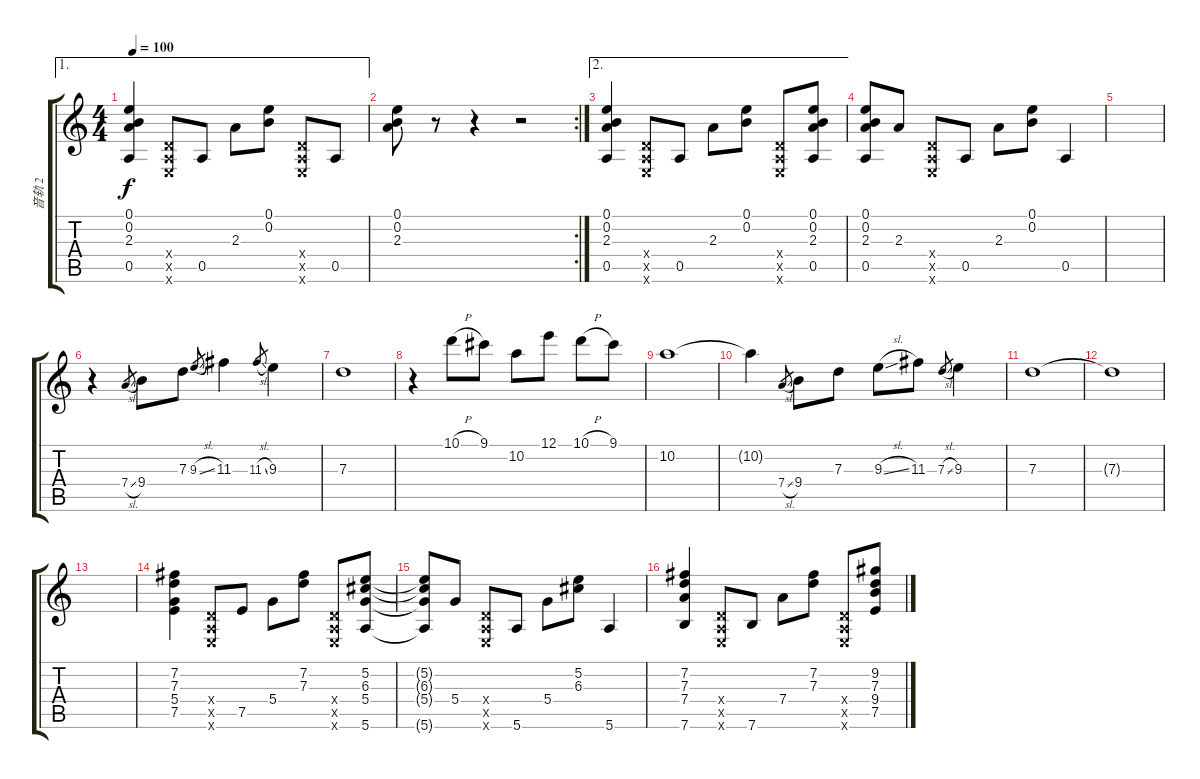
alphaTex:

\track ("音轨 2" "音轨 2") {instrument acousticguitarsteel}
\staff {score tabs}
\tuning (E4 B3 G3 D3 A2 E2) {hide}
\ae 1
\ts (4 4)
\tempo 100
\clef g2
\ks c
(0.1 0.2 2.3 0.5).4{dy f} (0.4{x} 0.5{x} 0.6{x}).8 0.5.8 2.3.8 (0.1 0.2).8 (0.4{x} 0.5{x} 0.6{x}).8 0.5.8 |
\rc 2
(0.1 0.2 2.3).8 r.8 r.4 r.2 |
\ae 2
(0.1 0.2 2.3 0.5).4 (0.4{x} 0.5{x} 0.6{x}).8 0.5.8 2.3.8 (0.1 0.2).8 (0.4{x} 0.5{x} 0.6{x}).8 (0.1 0.2 2.3 0.5).8 |
(0.1 0.2 2.3 0.5).8 2.3.8 (0.4{x} 0.5{x} 0.6{x}).8 0.5.8 2.3.8 (0.1 0.2).8 0.5.4 |
|
r.4 7.4{sl}.8{gr} 9.4.8 7.3.8 9.3{sl}.8{gr} 11.3.4 11.3{sl}.8{gr} 9.3.4 |
7.3.1 |
r.4 10.1{h}.8 9.1.8 10.2.8 12.1.8 10.1{h}.8 9.1.8 |
10.2.1 |
10.2{t}.4 7.4{sl}.8{gr} 9.4.8 7.3.8 9.3{sl}.8 11.3.8 7.3{sl}.8{gr} 9.3.4 |
7.3.1 |
7.3{t}.1 |
|
(7.2 7.3 5.4 7.5).4 (0.4{x} 0.5{x} 0.6{x}).8 7.5.8 5.4.8 (7.2 7.3).8 (0.4{x} 0.5{x} 0.6{x}).8 (5.2 6.3 5.4 5.6).8 |
(5.2{t} 6.3{t} 5.4{t} 5.6{t}).8 5.4.8 (0.4{x} 0.5{x} 0.6{x}).8 5.6.8 5.4.8 (5.2 6.3).8 5.6.4 |
(7.2 7.3 7.4 7.6).4 (0.4{x} 0.5{x} 0.6{x}).8 7.6.8 7.4.8 (7.2 7.3).8 (0.4{x} 0.5{x} 0.6{x}).8 (9.2 7.3 9.4 7.5).8
